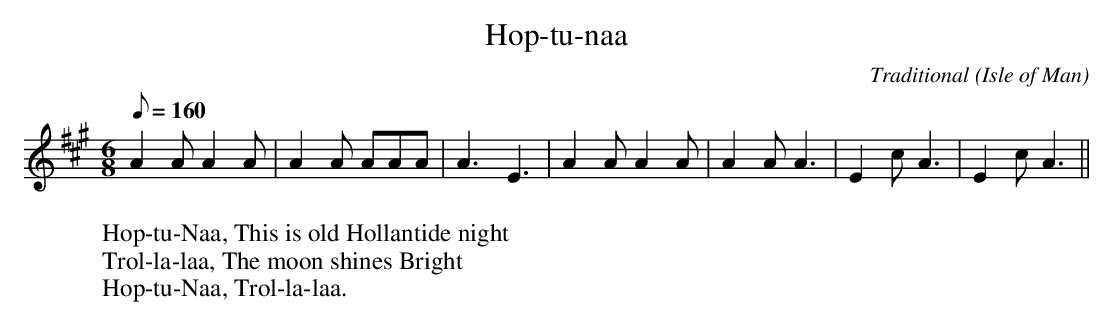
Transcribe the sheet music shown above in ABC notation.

X:1
T:Hop-tu-naa
C:Traditional
O:Isle of Man
M:6/8
Q:160
L:1/4
K:A
W:Hop-tu-Naa, This is old Hollantide night
W:Trol-la-laa, The moon shines Bright
W:Hop-tu-Naa, Trol-la-laa.
AA/ AA/|AA/ A/A/A/|A3/2-E3/2|AA/ AA/|AA/ A3/2|Ec/ A3/2|Ec/ A3/2||
